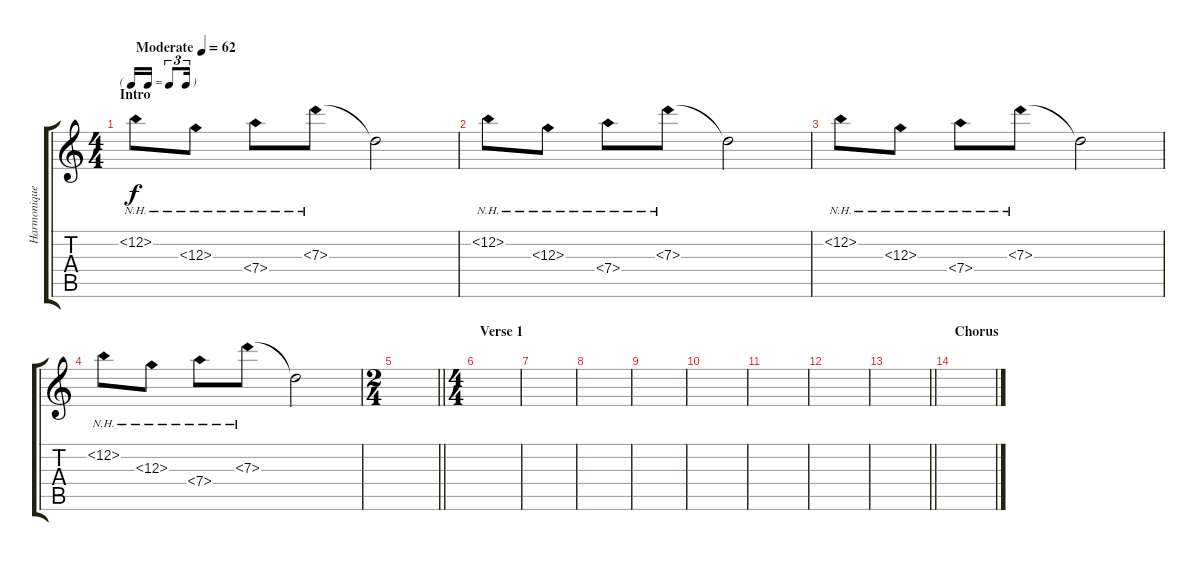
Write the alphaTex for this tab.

\track ("Harmoniques" "Harmonique") {instrument acousticguitarsteel}
\staff {score tabs}
\tuning (E4 B3 G3 D3 A2 E2) {hide}
\ts (4 4)
\tf triplet16th
\section ("" "Intro")
\tempo (62 "Moderate")
\clef g2
\ks c
12.2{nh}.8{dy f instrument acousticguitarsteel} 12.3{nh}.8 7.4{nh}.8 7.3{nh}.8 7.3{t}.2 |
12.2{nh}.8 12.3{nh}.8 7.4{nh}.8 7.3{nh}.8 7.3{t}.2 |
12.2{nh}.8 12.3{nh}.8 7.4{nh}.8 7.3{nh}.8 7.3{t}.2 |
12.2{nh}.8 12.3{nh}.8 7.4{nh}.8 7.3{nh}.8 7.3{t}.2 |
\ts (2 4)
\barLineRight lightlight
|
\ts (4 4)
\section ("" "Verse 1")
|
|
|
|
|
|
|
\barLineRight lightlight
|
\section ("" "Chorus")
